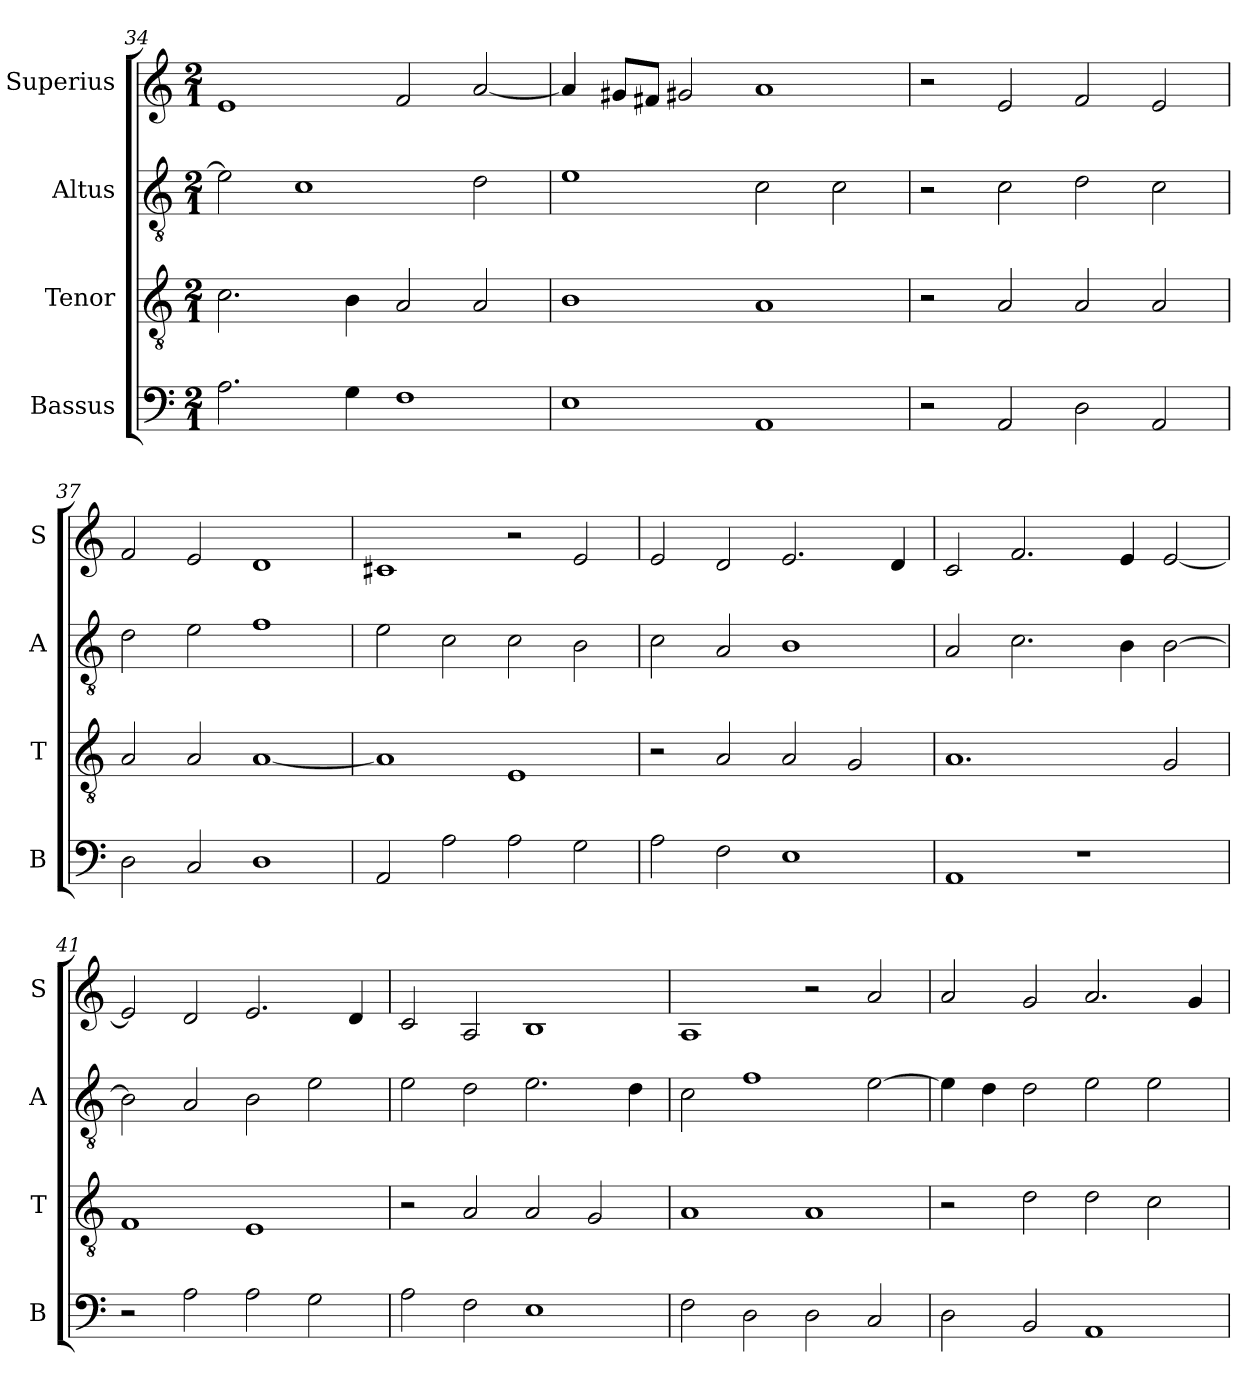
**kern	**kern	**kern	**kern
*part4	*part3	*part2	*part1
*staff4	*staff3	*staff2	*staff1
*I"Bassus	*I"Tenor	*I"Altus	*I"Superius
*I'B	*I'T	*I'A	*I'S
*clefF4	*clefGv2	*clefGv2	*clefG2
*k[]	*k[]	*k[]	*k[]
*C:	*C:	*C:	*C:
*M2/1	*M2/1	*M2/1	*M2/1
=34	=34	=34	=34
2.A	2.c	2e]	1e
.	.	1c	.
4G	4B	.	.
1F	2A	.	2f
.	2A	2d	[2a
=35	=35	=35	=35
1E	1B	1e	4a]
.	.	.	8g#XL
.	.	.	8f#XJ
.	.	.	2g#X
1AA	1A	2c	1a
.	.	2c	.
=36	=36	=36	=36
2r	2r	2r	2r
2AA	2A	2c	2e
2D	2A	2d	2f
2AA	2A	2c	2e
=37	=37	=37	=37
2D	2A	2d	2f
2C	2A	2e	2e
1D	[1A	1f	1d
=38	=38	=38	=38
2AA	1A]	2e	1c#X
2A	.	2c	.
2A	1E	2c	2r
2G	.	2B	2e
=39	=39	=39	=39
2A	2r	2c	2e
2F	2A	2A	2d
1E	2A	1B	2.e
.	2G	.	.
.	.	.	4d
=40	=40	=40	=40
1AA	1.A	2A	2c
.	.	2.c	2.f
1r	.	.	.
.	.	4B	4e
.	2G	[2B	[2e
=41	=41	=41	=41
2r	1F	2B]	2e]
2A	.	2A	2d
2A	1E	2B	2.e
2G	.	2e	.
.	.	.	4d
=42	=42	=42	=42
2A	2r	2e	2c
2F	2A	2d	2A
1E	2A	2.e	1B
.	2G	.	.
.	.	4d	.
=43	=43	=43	=43
2F	1A	2c	1A
2D	.	1f	.
2D	1A	.	2r
2C	.	[2e	2a
=44	=44	=44	=44
2D	2r	4e]	2a
.	.	4d	.
2BB	2d	2d	2g
1AA	2d	2e	2.a
.	2c	2e	.
.	.	.	4g
=	=	=	=
*-	*-	*-	*-
